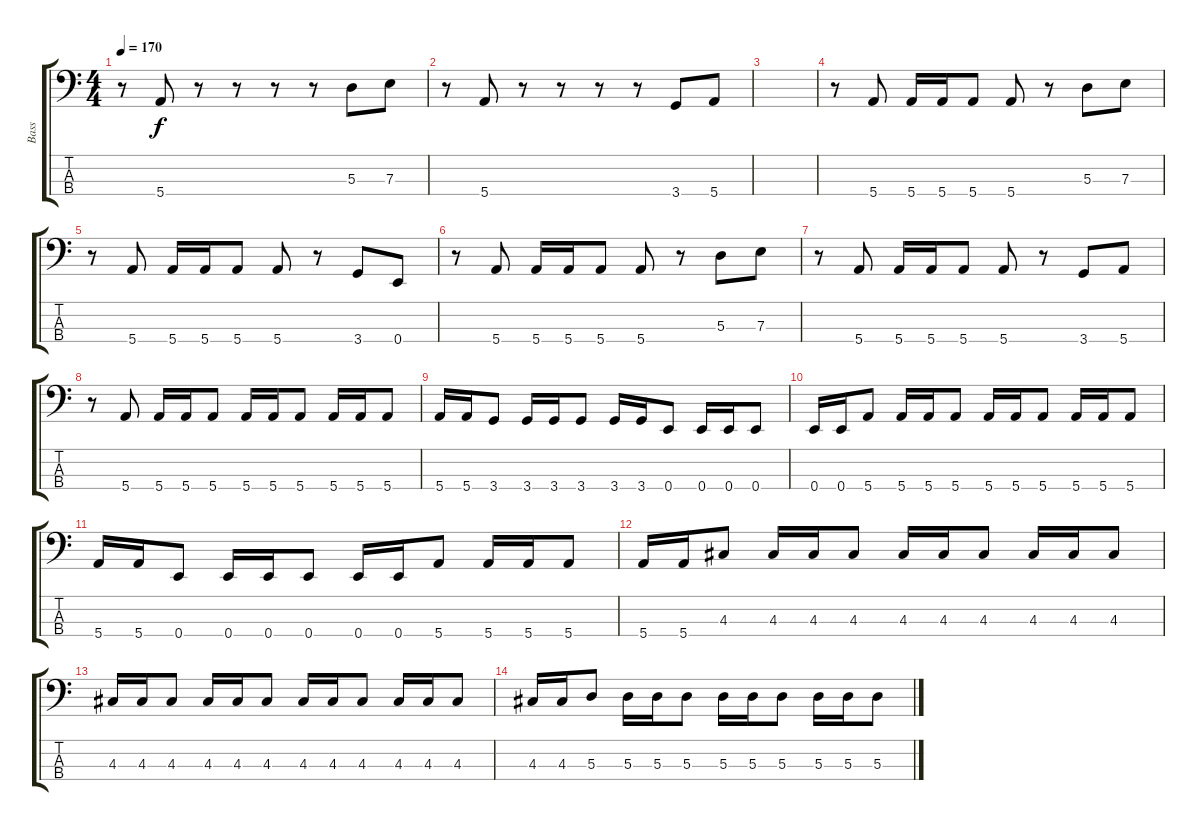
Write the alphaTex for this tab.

\track ("Bass" "Bass") {instrument electricbasspick}
\staff {score tabs}
\tuning (G2 D2 A1 E1) {hide}
\ts (4 4)
\tempo 170
\clef f4
\ks c
r.8{dy f} 5.4.8 r.8 r.8 r.8 r.8 5.3.8 7.3.8 |
r.8 5.4.8 r.8 r.8 r.8 r.8 3.4.8 5.4.8 |
|
r.8 5.4.8 5.4.16 5.4.16 5.4.8 5.4.8 r.8 5.3.8 7.3.8 |
r.8 5.4.8 5.4.16 5.4.16 5.4.8 5.4.8 r.8 3.4.8 0.4.8 |
r.8 5.4.8 5.4.16 5.4.16 5.4.8 5.4.8 r.8 5.3.8 7.3.8 |
r.8 5.4.8 5.4.16 5.4.16 5.4.8 5.4.8 r.8 3.4.8 5.4.8 |
r.8 5.4.8 5.4.16 5.4.16 5.4.8 5.4.16 5.4.16 5.4.8 5.4.16 5.4.16 5.4.8 |
5.4.16 5.4.16 3.4.8 3.4.16 3.4.16 3.4.8 3.4.16 3.4.16 0.4.8 0.4.16 0.4.16 0.4.8 |
0.4.16 0.4.16 5.4.8 5.4.16 5.4.16 5.4.8 5.4.16 5.4.16 5.4.8 5.4.16 5.4.16 5.4.8 |
5.4.16 5.4.16 0.4.8 0.4.16 0.4.16 0.4.8 0.4.16 0.4.16 5.4.8 5.4.16 5.4.16 5.4.8 |
5.4.16 5.4.16 4.3.8 4.3.16 4.3.16 4.3.8 4.3.16 4.3.16 4.3.8 4.3.16 4.3.16 4.3.8 |
4.3.16 4.3.16 4.3.8 4.3.16 4.3.16 4.3.8 4.3.16 4.3.16 4.3.8 4.3.16 4.3.16 4.3.8 |
4.3.16 4.3.16 5.3.8 5.3.16 5.3.16 5.3.8 5.3.16 5.3.16 5.3.8 5.3.16 5.3.16 5.3.8
